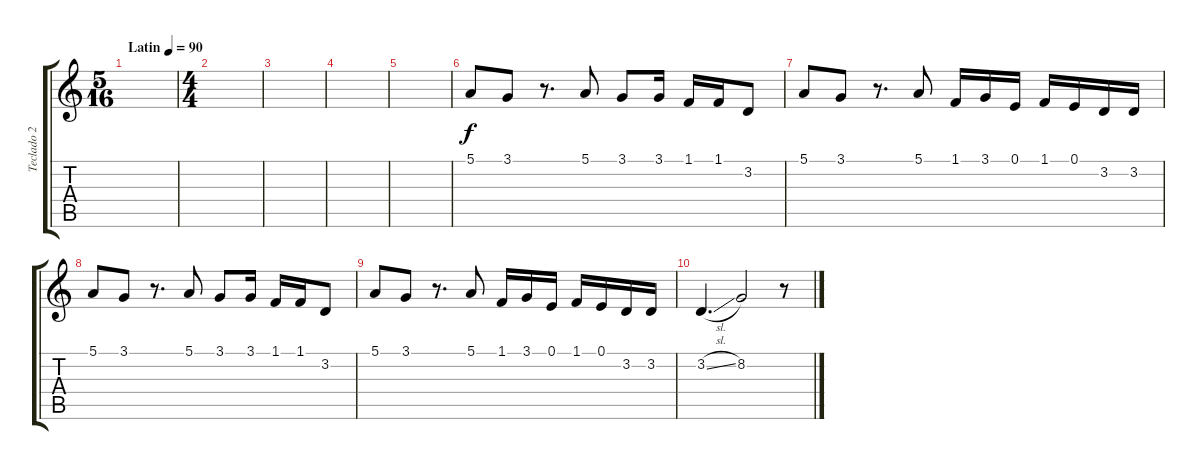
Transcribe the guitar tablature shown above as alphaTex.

\track ("Teclado 2" "Teclado 2") {instrument frenchhorn}
\staff {score tabs}
\tuning (E4 B3 G3 D3 A2 E2) {hide}
\ts (5 16)
\tempo (90 "Latin")
\clef g2
\ks c
|
\ts (4 4)
|
|
|
|
5.1.8 3.1.8 r.8{d} 5.1.8 3.1.8 3.1.16 1.1.16 1.1.16 3.2.8 |
5.1.8 3.1.8 r.8{d} 5.1.8 1.1.16 3.1.16 0.1.16 1.1.16 0.1.16 3.2.16 3.2.16 |
5.1.8 3.1.8 r.8{d} 5.1.8 3.1.8 3.1.16 1.1.16 1.1.16 3.2.8 |
5.1.8 3.1.8 r.8{d} 5.1.8 1.1.16 3.1.16 0.1.16 1.1.16 0.1.16 3.2.16 3.2.16 |
3.2{sl}.4{d} 8.2.2 r.8
